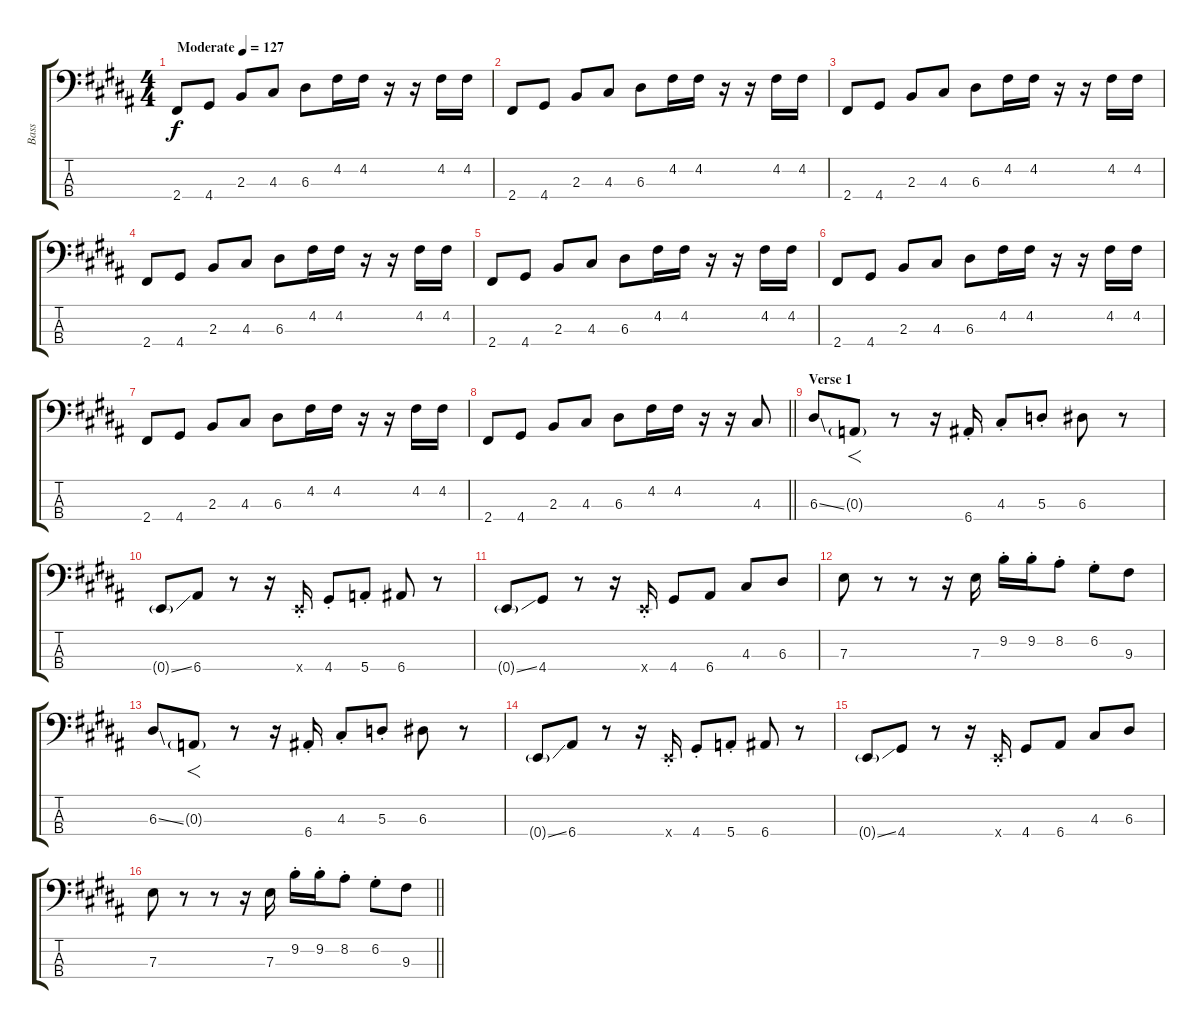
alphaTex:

\track ("Bass" "Bass") {instrument electricbassfinger}
\staff {score tabs}
\tuning (G2 D2 A1 E1) {hide}
\ts (4 4)
\tempo (127 "Moderate")
\clef f4
\ks g#minor
2.4.8{dy f instrument electricbassfinger} 4.4.8 2.3.8 4.3.8 6.3.8 4.2.16 4.2.16 r.16 r.16 4.2.16 4.2.16 |
2.4.8 4.4.8 2.3.8 4.3.8 6.3.8 4.2.16 4.2.16 r.16 r.16 4.2.16 4.2.16 |
2.4.8 4.4.8 2.3.8 4.3.8 6.3.8 4.2.16 4.2.16 r.16 r.16 4.2.16 4.2.16 |
2.4.8 4.4.8 2.3.8 4.3.8 6.3.8 4.2.16 4.2.16 r.16 r.16 4.2.16 4.2.16 |
2.4.8 4.4.8 2.3.8 4.3.8 6.3.8 4.2.16 4.2.16 r.16 r.16 4.2.16 4.2.16 |
2.4.8 4.4.8 2.3.8 4.3.8 6.3.8 4.2.16 4.2.16 r.16 r.16 4.2.16 4.2.16 |
2.4.8 4.4.8 2.3.8 4.3.8 6.3.8 4.2.16 4.2.16 r.16 r.16 4.2.16 4.2.16 |
\barLineRight lightlight
2.4.8 4.4.8 2.3.8 4.3.8 6.3.8 4.2.16 4.2.16 r.16 r.16 4.3.8 |
\section ("" "Verse 1")
6.3{ss}.8 0.3{g}.8{f} r.8 r.16 6.4{st}.16 4.3{st}.8 5.3{st}.8 6.3.8 r.8 |
0.4{ss g}.8 6.4.8 r.8 r.16 0.4{st x}.16 4.4{st}.8 5.4{st}.8 6.4.8 r.8 |
0.4{ss g}.8 4.4.8 r.8 r.16 0.4{st x}.16 4.4.8 6.4.8 4.3.8 6.3.8 |
7.3.8 r.8 r.8 r.16 7.3.16 9.2{st}.16 9.2{st}.16 8.2{st}.8 6.2{st}.8 9.3.8 |
6.3{ss}.8 0.3{g}.8{f} r.8 r.16 6.4{st}.16 4.3{st}.8 5.3{st}.8 6.3.8 r.8 |
0.4{ss g}.8 6.4.8 r.8 r.16 0.4{st x}.16 4.4{st}.8 5.4{st}.8 6.4.8 r.8 |
0.4{ss g}.8 4.4.8 r.8 r.16 0.4{st x}.16 4.4.8 6.4.8 4.3.8 6.3.8 |
\barLineRight lightlight
7.3.8 r.8 r.8 r.16 7.3.16 9.2{st}.16 9.2{st}.16 8.2{st}.8 6.2{st}.8 9.3.8
